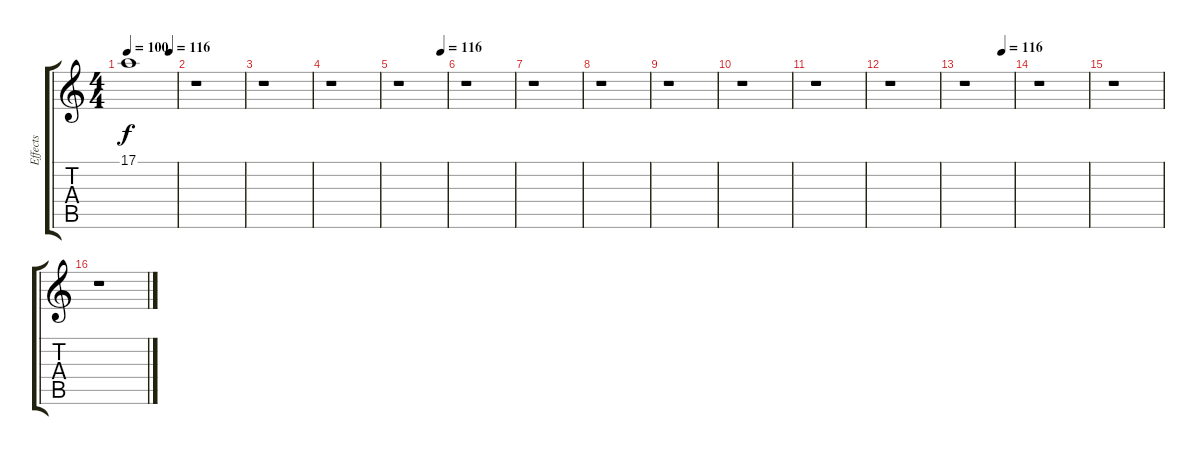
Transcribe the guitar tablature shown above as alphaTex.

\track ("Effects" "Effects") {instrument electricpiano2}
\staff {score tabs}
\tuning (E4 B3 G3 D3 A2 E2) {hide}
\ts (4 4)
\tempo 100
\tempo (116 0.8541666666666666)
\clef g2
\ks c
17.1{t}.1{dy f} |
r.1 |
r.1 |
r.1 |
\tempo (116 0.8875)
r.1 |
r.1 |
r.1 |
r.1 |
r.1 |
r.1 |
r.1 |
r.1 |
\tempo (116 0.765625)
r.1 |
r.1 |
r.1 |
r.1
